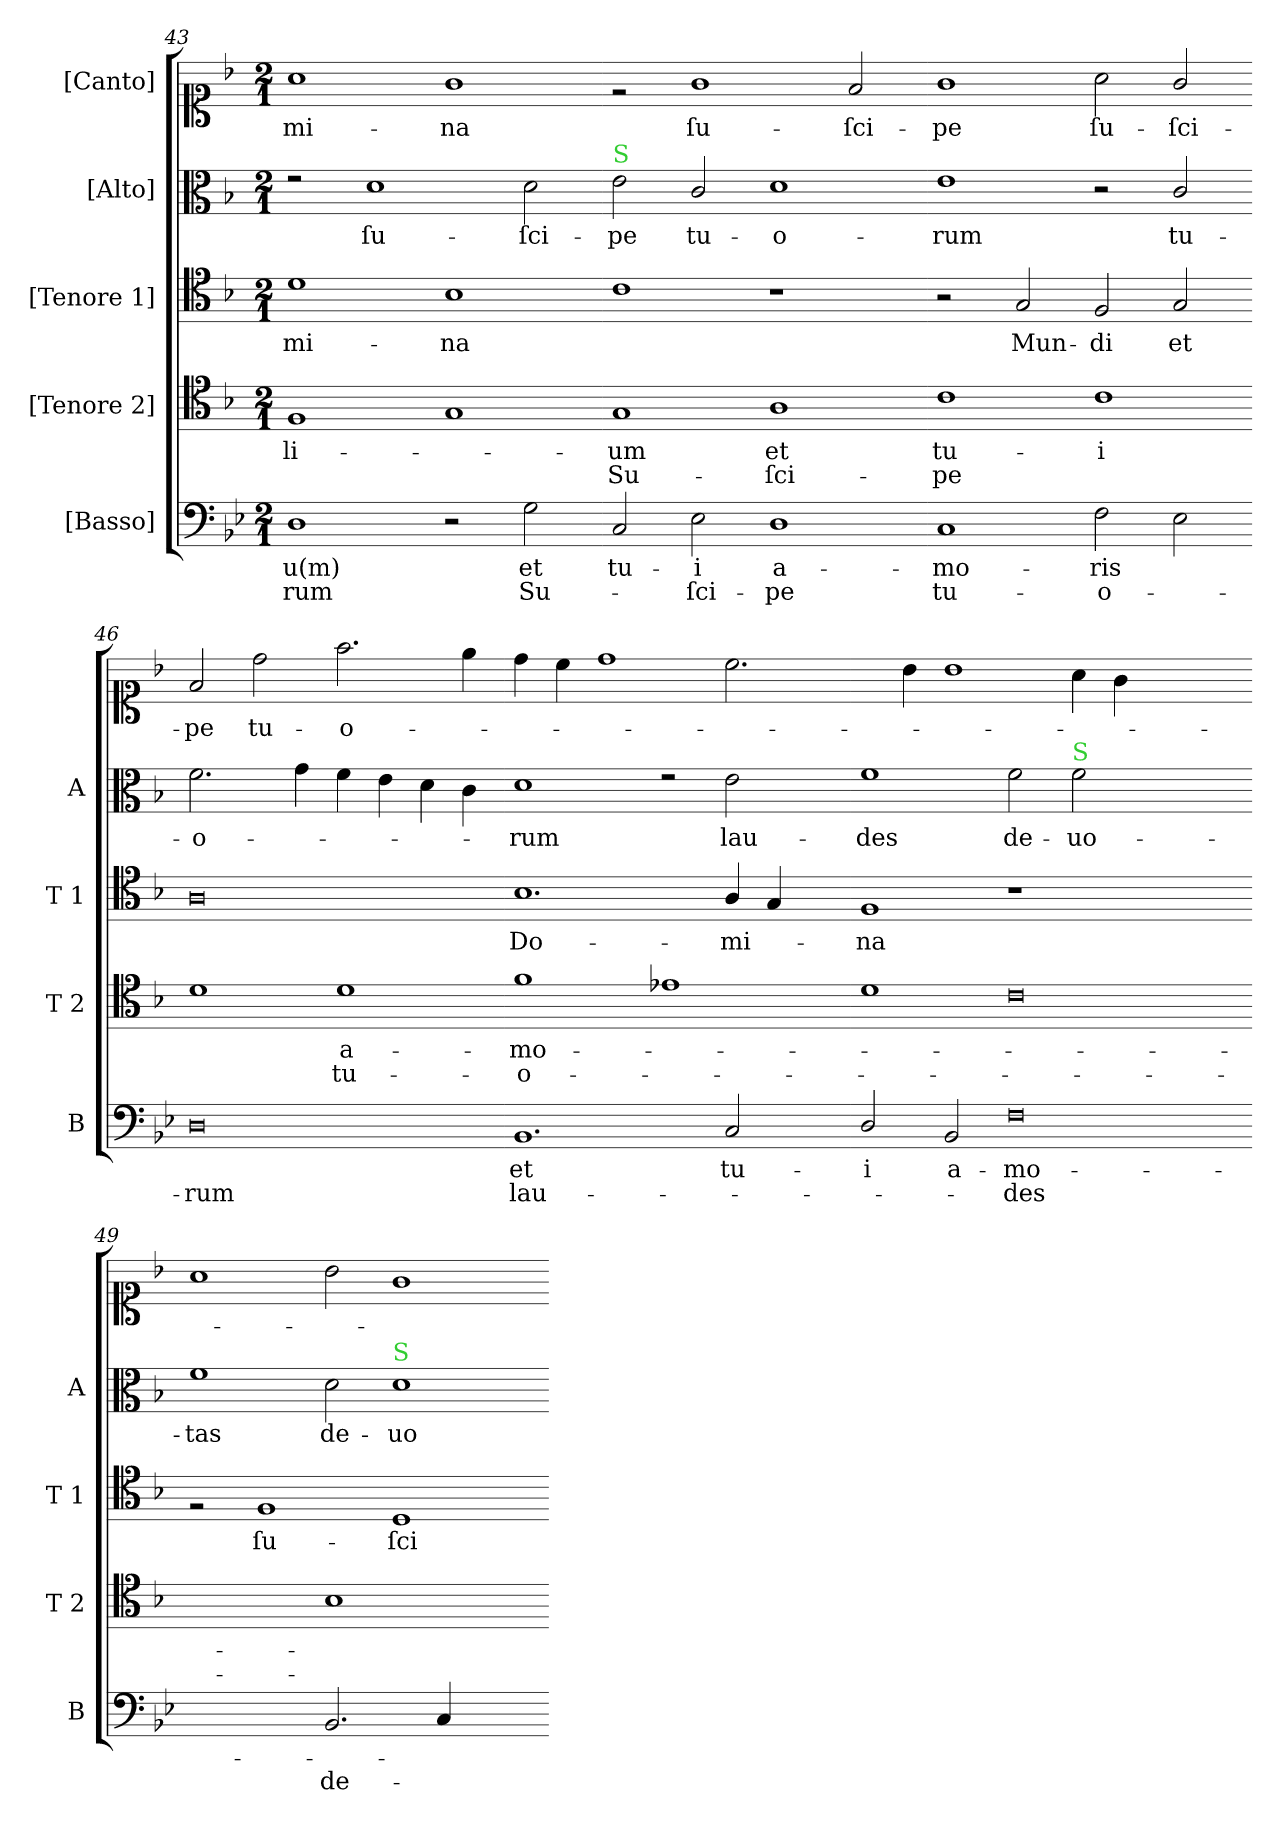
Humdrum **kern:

**kern	**text	**text	**kern	**text	**text	**kern	**text	**kern	**text	**kern	**text
*part5	*part5	*part5	*part4	*part4	*part4	*part3	*part3	*part2	*part2	*part1	*part1
*staff5	*staff5	*staff5	*staff4	*staff4	*staff4	*staff3	*staff3	*staff2	*staff2	*staff1	*staff1
*I"[Basso]	*	*	*I"[Tenore 2]	*	*	*I"[Tenore 1]	*	*I"[Alto]	*	*I"[Canto]	*
*I'B	*	*	*I'T 2	*	*	*I'T 1	*	*I'A	*	*	*
*clefF4	*	*	*clefC4	*	*	*clefC4	*	*clefC3	*	*clefC1	*
*k[b-e-]	*	*	*k[b-]	*	*	*k[b-]	*	*k[b-]	*	*k[b-]	*
*M2/1	*	*	*M2/1	*	*	*M2/1	*	*M2/1	*	*M2/1	*
=43	=43	=43	=43	=43	=43	=43	=43	=43	=43	=43	=43
1D	-u(m)	-rum	1F	-li-	.	1d	mi-	2re	.	1a	-mi-
.	.	.	.	.	.	.	.	1d	ſu-	.	.
2r	.	.	1G	.	.	1B-	-na	.	.	1g	-na
!	!	!LO:LY:i	!	!	!	!	!	!	!	!	!
2G\	et	Su-	.	.	.	.	.	2d\	-ſci-	.	.
=44-	=44-	=44-	=44-	=44-	=44-	=44-	=44-	=44-	=44-	=44-	=44-
!	!	!	!	!	!	!	!	!LO:TX:a:color=limegreen:t=S	!	!	!
2C/	tu-	.	1G	-um	Su-	1c	.	2e\	-pe	2re	.
!	!	!LO:LY:i	!	!	!	!	!	!	!	!	!
2E-\	-i	ſci-	.	.	.	.	.	2c/	tu-	1g	ſu-
!	!	!LO:LY:i	!	!	!	!	!	!	!	!	!
1D	a-	-pe	1A	et	-ſci-	1r	.	1d	-o-	.	.
.	.	.	.	.	.	.	.	.	.	2f/	-ſci-
=45-	=45-	=45-	=45-	=45-	=45-	=45-	=45-	=45-	=45-	=45-	=45-
!	!	!LO:LY:i	!	!	!	!	!	!	!	!	!
1C	-mo-	tu-	1c	tu-	-pe	2r	.	1e	-rum	1g	-pe
.	.	.	.	.	.	2G/	Mun-	.	.	.	.
!	!	!LO:LY:i	!	!	!	!	!	!	!	!	!
2F\	-ris	-o-	1c	-i	.	2F/	-di	2r	.	2a\	ſu-
2E-\	.	.	.	.	.	2G/	et	2c/	tu-	2g/	-ſci-
=46-	=46-	=46-	=46-	=46-	=46-	=46-	=46-	=46-	=46-	=46-	=46-
!	!	!LO:LY:i	!	!	!	!	!	!	!	!	!
0D	.	-rum	1d	.	.	0A	.	2.f\	-o-	2f/	-pe
.	.	.	.	.	.	.	.	.	.	2dd\	tu-
.	.	.	.	.	.	.	.	4g\	.	.	.
.	.	.	1d	a-	tu-	.	.	4f\	.	2.ff\	-o-
.	.	.	.	.	.	.	.	4e\	.	.	.
.	.	.	.	.	.	.	.	4d\	.	.	.
.	.	.	.	.	.	.	.	4c\	.	4ee\	.
=47-	=47-	=47-	=47-	=47-	=47-	=47-	=47-	=47-	=47-	=47-	=47-
!	!LO:LY:i	!	!	!	!	!	!	!	!	!	!
1.BB-	et	lau-	1f	-mo-	-o-	1.B-	Do-	1d	-rum	4dd\	.
.	.	.	.	.	.	.	.	.	.	4cc\	.
.	.	.	.	.	.	.	.	.	.	1dd	.
.	.	.	1e-X	.	.	.	.	2re	.	.	.
!	!LO:LY:i	!	!	!	!	!	!	!	!	!	!
2C/	tu-	.	.	.	.	4A/	-mi-	2e\	lau-	2.cc\	.
.	.	.	.	.	.	4G/	.	.	.	.	.
4ryy	.	.	4ryy	.	.	4ryy	.	4ryy	.	.	.
=48-	=48-	=48-	=48-	=48-	=48-	=48-	=48-	=48-	=48-	=48-	=48-
!	!LO:LY:i	!	!	!	!	!	!	!	!	!	!
2D/	-i	.	1d	.	.	1F	-na	1f	-des	4ryy	.
.	.	.	.	.	.	.	.	.	.	4b-\	.
!	!LO:LY:i	!	!	!	!	!	!	!	!	!	!
2BB-/	a-	.	.	.	.	.	.	.	.	1b-	.
!	!LO:LY:i	!	!	!	!	!	!	!	!	!	!
0F	-mo-	-des	0c	.	.	1r	.	2f\	de-	.	.
!	!	!	!	!	!	!	!	!LO:TX:a:color=limegreen:t=S	!	!	!
.	.	.	.	.	.	.	.	2f\	-uo-	4a\	.
.	.	.	.	.	.	.	.	.	.	4g\	.
.	.	.	.	.	.	1ryy	.	1ryy	.	1ryy	.
=49-	=49-	=49-	=49-	=49-	=49-	=49-	=49-	=49-	=49-	=49-	=49-
1ryy	.	.	1ryy	.	.	2rF	.	1f	-tas	1a	.
.	.	.	.	.	.	1F	ſu-	.	.	.	.
2.BB-/	.	de-	1B-	.	.	.	.	2d\	de-	2b-\	.
!	!	!	!	!	!	!	!	!LO:TX:a:color=limegreen:t=S	!	!	!
.	.	.	.	.	.	1D/	-ſci-	1d\	-uo-	1g/	.
4C/	.	.	.	.	.	.	.	.	.	.	.
2ryy	.	.	2ryy	.	.	.	.	.	.	.	.
=-	=-	=-	=-	=-	=-	=-	=-	=-	=-	=-	=-
*-	*-	*-	*-	*-	*-	*-	*-	*-	*-	*-	*-
